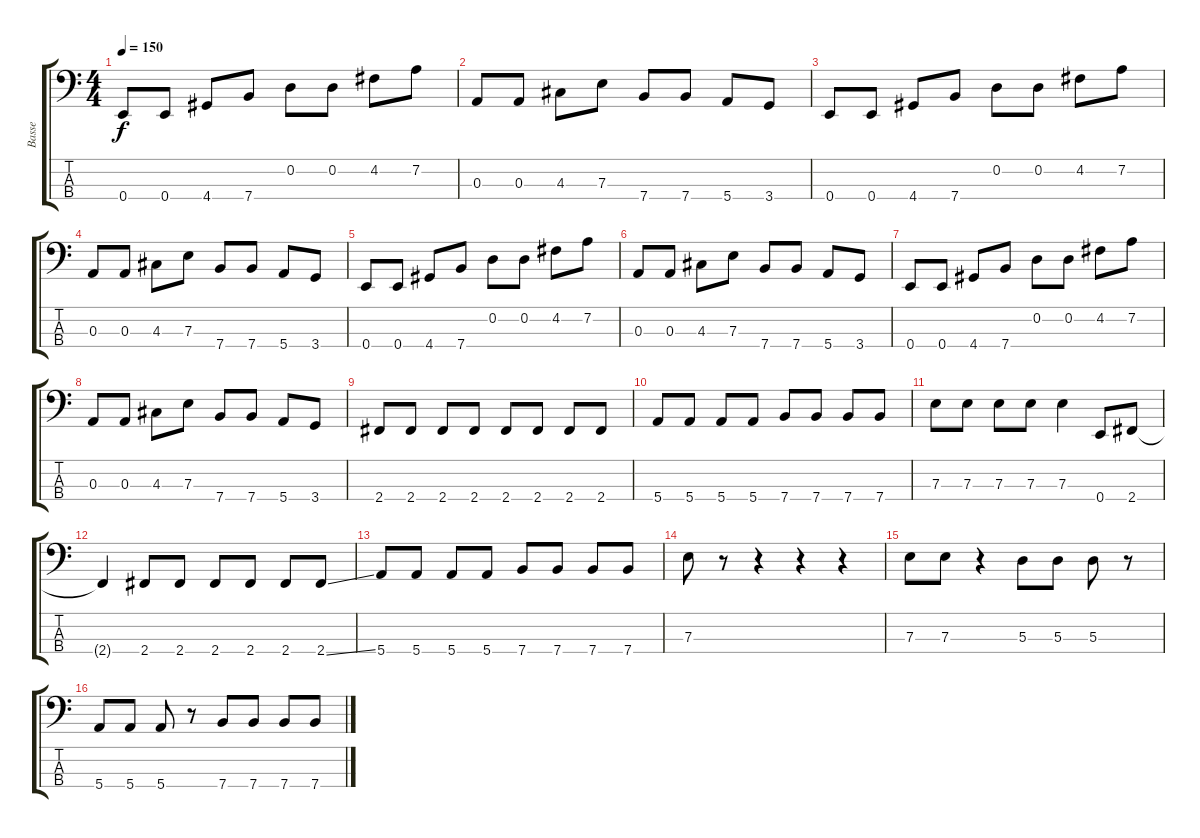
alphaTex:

\track ("Basse" "Basse") {instrument acousticguitarnylon}
\staff {score tabs}
\tuning (G2 D2 A1 E1) {hide}
\ts (4 4)
\tempo 150
\clef f4
\ks c
0.4.8{dy f} 0.4.8 4.4.8 7.4.8 0.2.8 0.2.8 4.2.8 7.2.8 |
0.3.8 0.3.8 4.3.8 7.3.8 7.4.8 7.4.8 5.4.8 3.4.8 |
0.4.8 0.4.8 4.4.8 7.4.8 0.2.8 0.2.8 4.2.8 7.2.8 |
0.3.8 0.3.8 4.3.8 7.3.8 7.4.8 7.4.8 5.4.8 3.4.8 |
0.4.8 0.4.8 4.4.8 7.4.8 0.2.8 0.2.8 4.2.8 7.2.8 |
0.3.8 0.3.8 4.3.8 7.3.8 7.4.8 7.4.8 5.4.8 3.4.8 |
0.4.8 0.4.8 4.4.8 7.4.8 0.2.8 0.2.8 4.2.8 7.2.8 |
0.3.8 0.3.8 4.3.8 7.3.8 7.4.8 7.4.8 5.4.8 3.4.8 |
2.4.8 2.4.8 2.4.8 2.4.8 2.4.8 2.4.8 2.4.8 2.4.8 |
5.4.8 5.4.8 5.4.8 5.4.8 7.4.8 7.4.8 7.4.8 7.4.8 |
7.3.8 7.3.8 7.3.8 7.3.8 7.3.4 0.4.8 2.4.8 |
2.4{t}.4 2.4.8 2.4.8 2.4.8 2.4.8 2.4.8 2.4{ss}.8 |
5.4.8 5.4.8 5.4.8 5.4.8 7.4.8 7.4.8 7.4.8 7.4.8 |
7.3.8 r.8 r.4 r.4 r.4 |
7.3.8 7.3.8 r.4 5.3.8 5.3.8 5.3.8 r.8 |
5.4.8 5.4.8 5.4.8 r.8 7.4.8 7.4.8 7.4.8 7.4.8
